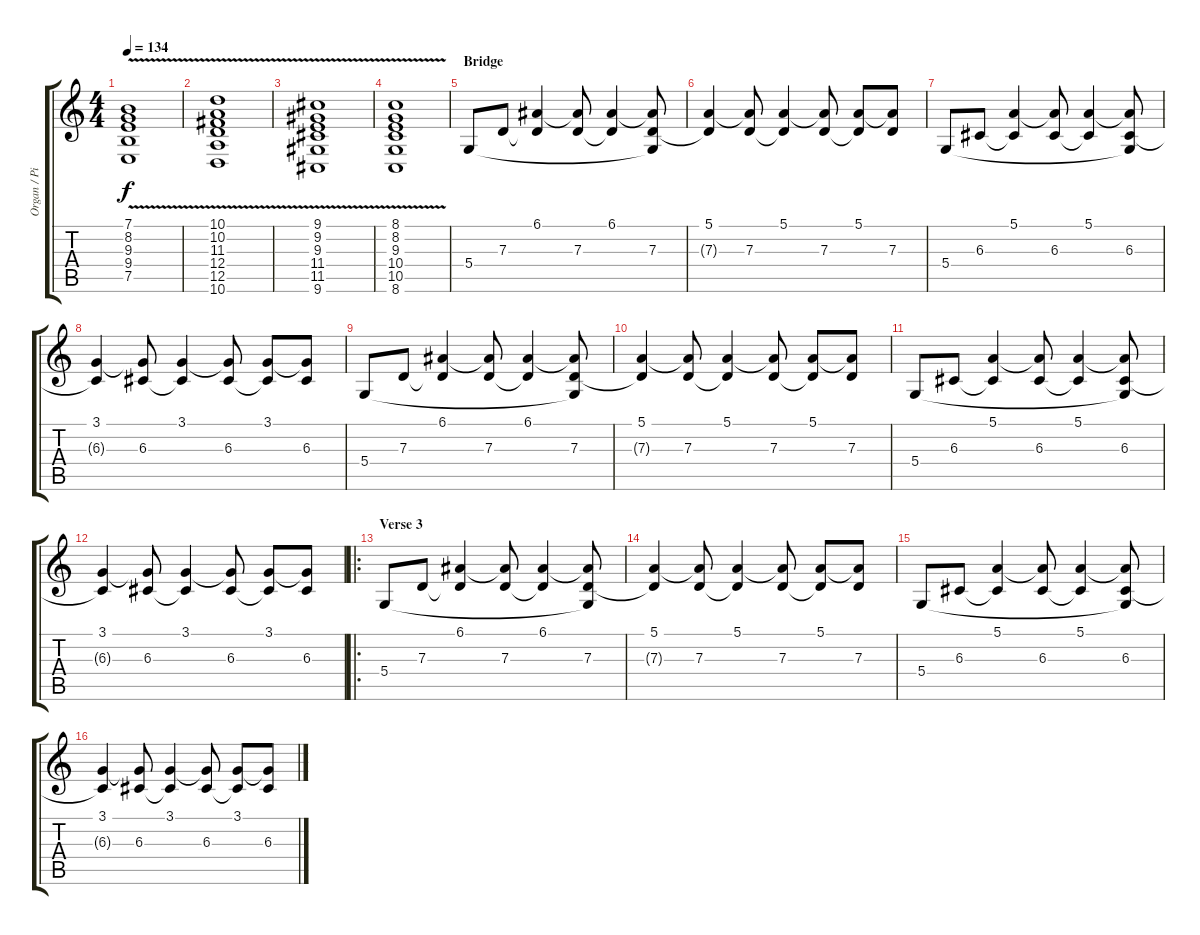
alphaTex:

\track ("Organ / Piano" "Organ / Pi") {instrument drawbarorgan}
\staff {score tabs}
\tuning (E4 B3 G3 D3 A2 E2) {hide}
\ts (4 4)
\tempo 134
\clef g2
\ks c
(7.1 8.2 9.3 9.4{v} 7.5).1{dy f} |
(10.1 10.2 11.3 12.4 12.5{v} 10.6).1 |
(9.1 9.2 9.3 11.4{v} 11.5 9.6).1 |
(8.1 8.2 9.3 10.4{v} 10.5 8.6).1 |
\section ("" "Bridge")
5.4.8{volume 16 instrument brightacousticpiano} 7.3.8 (6.1 7.3{t}).4 (6.1{t} 7.3).8 (6.1 7.3{t}).4 (6.1{t} 7.3 5.4{t}).8 |
(5.1 7.3{t}).4 (5.1{t} 7.3).8 (5.1 7.3{t}).4 (5.1{t} 7.3).8 (5.1 7.3{t}).8 (5.1{t} 7.3).8 |
5.4.8{volume 16 instrument brightacousticpiano} 6.3.8 (5.1 6.3{t}).4 (5.1{t} 6.3).8 (5.1 6.3{t}).4 (5.1{t} 6.3 5.4{t}).8 |
(3.1 6.3{t}).4 (3.1{t} 6.3).8 (3.1 6.3{t}).4 (3.1{t} 6.3).8 (3.1 6.3{t}).8 (3.1{t} 6.3).8 |
5.4.8{volume 16 instrument brightacousticpiano} 7.3.8 (6.1 7.3{t}).4 (6.1{t} 7.3).8 (6.1 7.3{t}).4 (6.1{t} 7.3 5.4{t}).8 |
(5.1 7.3{t}).4 (5.1{t} 7.3).8 (5.1 7.3{t}).4 (5.1{t} 7.3).8 (5.1 7.3{t}).8 (5.1{t} 7.3).8 |
5.4.8{volume 16 instrument brightacousticpiano} 6.3.8 (5.1 6.3{t}).4 (5.1{t} 6.3).8 (5.1 6.3{t}).4 (5.1{t} 6.3 5.4{t}).8 |
(3.1 6.3{t}).4 (3.1{t} 6.3).8 (3.1 6.3{t}).4 (3.1{t} 6.3).8 (3.1 6.3{t}).8 (3.1{t} 6.3).8 |
\ro
\section ("" "Verse 3")
5.4.8{volume 16 instrument brightacousticpiano} 7.3.8 (6.1 7.3{t}).4 (6.1{t} 7.3).8 (6.1 7.3{t}).4 (6.1{t} 7.3 5.4{t}).8 |
(5.1 7.3{t}).4 (5.1{t} 7.3).8 (5.1 7.3{t}).4 (5.1{t} 7.3).8 (5.1 7.3{t}).8 (5.1{t} 7.3).8 |
5.4.8{volume 16 instrument brightacousticpiano} 6.3.8 (5.1 6.3{t}).4 (5.1{t} 6.3).8 (5.1 6.3{t}).4 (5.1{t} 6.3 5.4{t}).8 |
(3.1 6.3{t}).4 (3.1{t} 6.3).8 (3.1 6.3{t}).4 (3.1{t} 6.3).8 (3.1 6.3{t}).8 (3.1{t} 6.3).8
